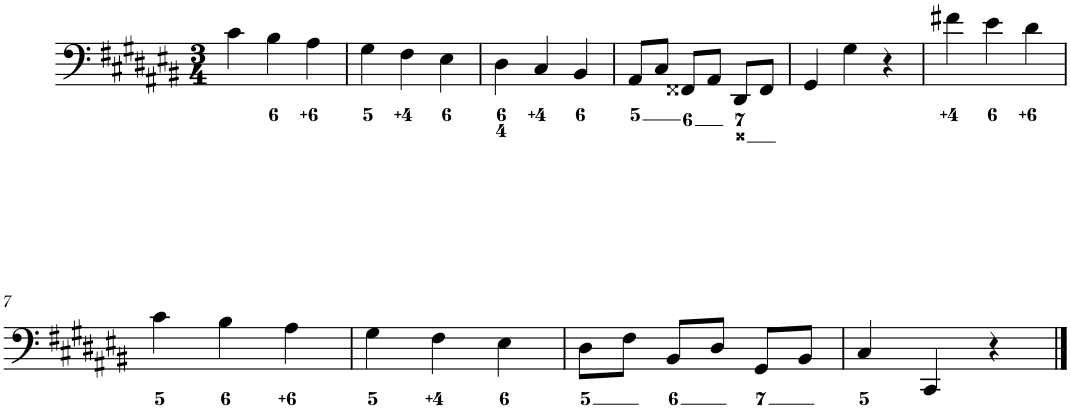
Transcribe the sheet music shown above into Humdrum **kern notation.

**kern
*part1
*staff1
*I"Piano
*I'Pno.
*clefF4
*k[f#c#g#d#a#e#b#]
*M3/4
=1
4c#\
4B#\
4A#\
=2
4G#\
4F#\
4E#\
=3
4D#\
4C#/
4BB#/
=4
8AA#/L
8C#/J
8FF##X/L
8AA#/J
8DD#/L
8FF##/J
=5
4GG#/
4G#\
4r
=6
4f#X\
4e#\
4d#\
!!LO:LB:g=z
=7
4c#\
4B#\
4A#\
=8
4G#\
4F#\
4E#\
=9
8D#\L
8F#\J
8BB#/L
8D#/J
8GG#/L
8BB#/J
=10
4C#/
4CC#/
4r
==
*-
